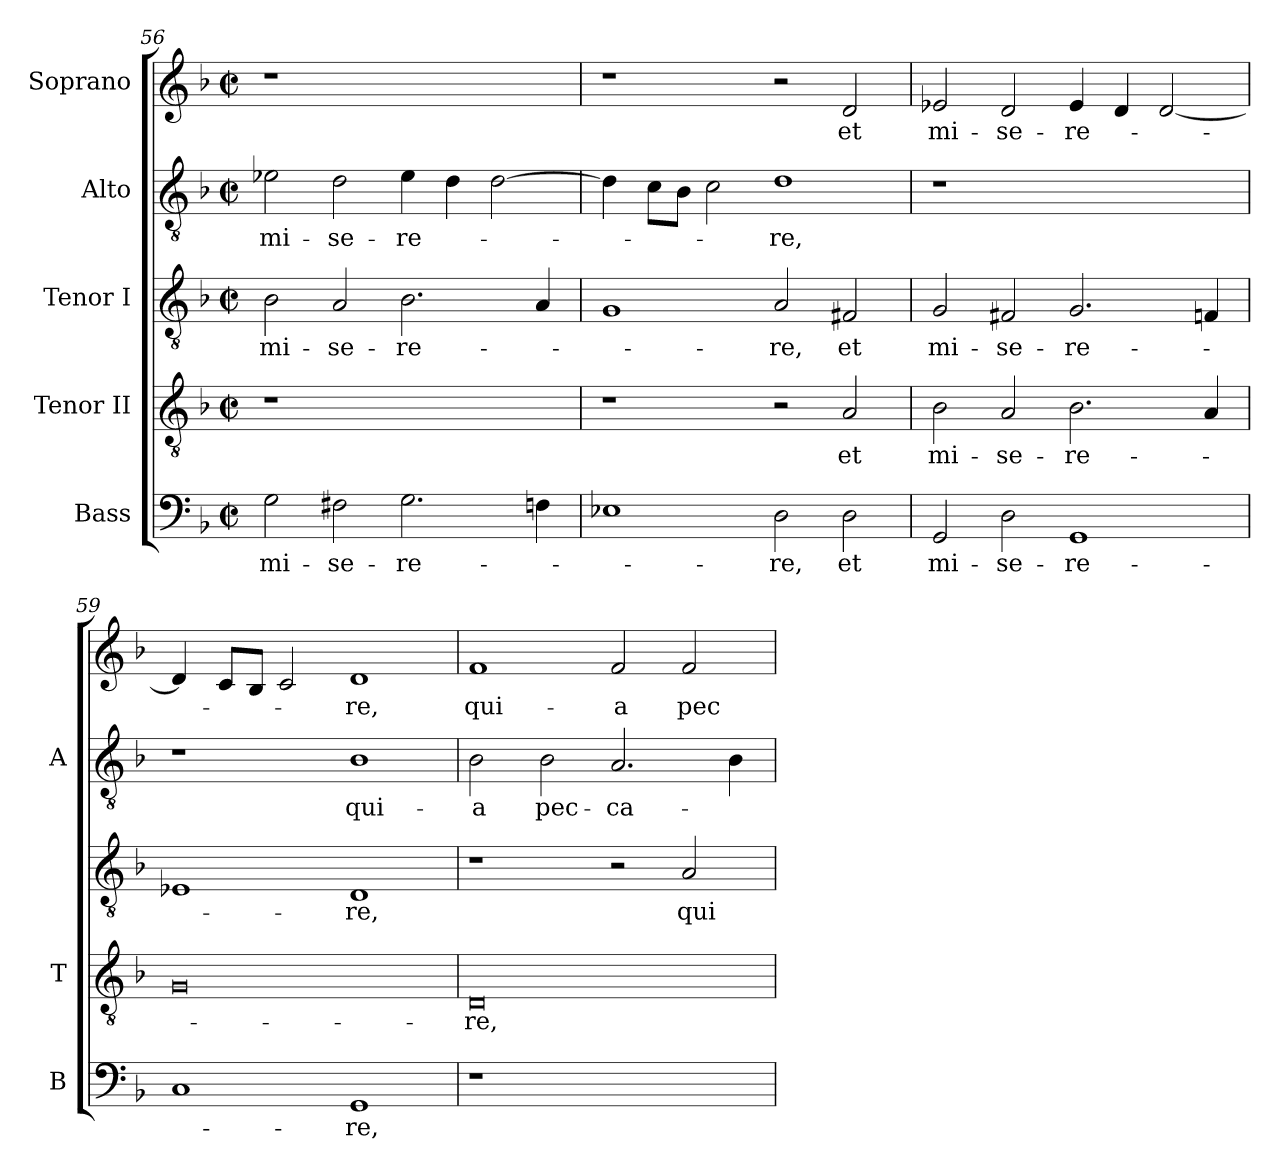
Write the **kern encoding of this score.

**kern	**text	**kern	**text	**kern	**text	**kern	**text	**kern	**text
*part5	*part5	*part4	*part4	*part3	*part3	*part2	*part2	*part1	*part1
*staff5	*staff5	*staff4	*staff4	*staff3	*staff3	*staff2	*staff2	*staff1	*staff1
*I"Bass	*	*I"Tenor II	*	*I"Tenor I	*	*I"Alto	*	*I"Soprano	*
*I'B	*	*I'T	*	*	*	*I'A	*	*	*
*clefF4	*	*clefGv2	*	*clefGv2	*	*clefGv2	*	*clefG2	*
*k[b-]	*	*k[b-]	*	*k[b-]	*	*k[b-]	*	*k[b-]	*
*F:	*	*F:	*	*F:	*	*F:	*	*F:	*
*M2/2	*	*M2/2	*	*M2/2	*	*M2/2	*	*M2/2	*
*met(c|)	*	*met(c|)	*	*met(c|)	*	*met(c|)	*	*met(c|)	*
=56	=56	=56	=56	=56	=56	=56	=56	=56	=56
!	!LO:LY:b:color=#000000	!LO:N:vis=1	!	!	!	!	!	!	!
!	!	!	!	!	!LO:LY:b:color=#000000	!	!	!	!
!	!	!	!	!	!	!	!LO:LY:b:color=#000000	!LO:N:vis=1	!
2Gi\	mi-	1r	.	2B-i\	mi-	2e-Xi\	mi-	1r	.
!	!LO:LY:b:color=#000000	!	!	!	!	!	!	!	!
!	!	!	!	!	!LO:LY:b:color=#000000	!	!	!	!
!	!	!	!	!	!	!	!LO:LY:b:color=#000000	!	!
2F#Xi\	-se-	.	.	2Ai/	-se-	2di\	-se-	.	.
!	!LO:LY:b:color=#000000	!	!	!	!	!	!	!	!
!	!	!	!	!	!LO:LY:b:color=#000000	!	!	!	!
!	!	!	!	!	!	!	!LO:LY:b:color=#000000	!	!
2.Gi\	-re-	1ryy	.	2.B-i\	-re-	4e-i\	-re-	1ryy	.
.	.	.	.	.	.	4di\	.	.	.
.	.	.	.	.	.	[>2di\	.	.	.
4Fni\	.	.	.	4Ai/	.	.	.	.	.
=57	=57	=57	=57	=57	=57	=57	=57	=57	=57
1E-Xi	.	1r	.	1Gi	.	4di\]	.	1r	.
.	.	.	.	.	.	8ci\L	.	.	.
.	.	.	.	.	.	8B-i\J	.	.	.
.	.	.	.	.	.	2ci\	.	.	.
!	!LO:LY:b:color=#000000	!	!	!	!	!	!	!	!
!	!	!	!	!	!LO:LY:b:color=#000000	!	!	!	!
!	!	!	!	!	!	!	!LO:LY:b:color=#000000	!	!
2Di\	-re,	2r	.	2Ai/	-re,	1di	-re,	2r	.
!	!LO:LY:b:color=#000000	!	!	!	!	!	!	!	!
!	!	!	!LO:LY:b:color=#000000	!	!	!	!	!	!
!	!	!	!	!	!LO:LY:b:color=#000000	!	!	!	!
!	!	!	!	!	!	!	!	!	!LO:LY:b:color=#000000
2Di\	et	2Ai/	et	2F#Xi/	et	.	.	2di/	et
!!LO:PB:g=z
=58	=58	=58	=58	=58	=58	=58	=58	=58	=58
!	!LO:LY:b:color=#000000	!	!	!	!	!	!	!	!
!	!	!	!LO:LY:b:color=#000000	!	!	!	!	!	!
!	!	!	!	!	!LO:LY:b:color=#000000	!LO:N:vis=1	!	!	!
!	!	!	!	!	!	!	!	!	!LO:LY:b:color=#000000
2GGi/	mi-	2B-i\	mi-	2Gi/	mi-	1r	.	2e-Xi/	mi-
!	!LO:LY:b:color=#000000	!	!	!	!	!	!	!	!
!	!	!	!LO:LY:b:color=#000000	!	!	!	!	!	!
!	!	!	!	!	!LO:LY:b:color=#000000	!	!	!	!
!	!	!	!	!	!	!	!	!	!LO:LY:b:color=#000000
2Di\	-se-	2Ai/	-se-	2F#Xi/	-se-	.	.	2di/	-se-
!	!LO:LY:b:color=#000000	!	!	!	!	!	!	!	!
!	!	!	!LO:LY:b:color=#000000	!	!	!	!	!	!
!	!	!	!	!	!LO:LY:b:color=#000000	!	!	!	!
!	!	!	!	!	!	!	!	!	!LO:LY:b:color=#000000
1GGi	-re-	2.B-i\	-re-	2.Gi/	-re-	1ryy	.	4e-i/	-re-
.	.	.	.	.	.	.	.	4di/	.
.	.	.	.	.	.	.	.	[<2di/	.
.	.	4Ai/	.	4Fni/	.	.	.	.	.
=59	=59	=59	=59	=59	=59	=59	=59	=59	=59
1Ci	.	0Gi	.	1E-Xi	.	1r	.	4di/]	.
.	.	.	.	.	.	.	.	8ci/L	.
.	.	.	.	.	.	.	.	8B-i/J	.
.	.	.	.	.	.	.	.	2ci/	.
!	!LO:LY:b:color=#000000	!	!	!	!	!	!	!	!
!	!	!	!	!	!LO:LY:b:color=#000000	!	!	!	!
!	!	!	!	!	!	!	!LO:LY:b:color=#000000	!	!
!	!	!	!	!	!	!	!	!	!LO:LY:b:color=#000000
1GGi	-re,	.	.	1Di	-re,	1B-i	qui-	1di	-re,
=60	=60	=60	=60	=60	=60	=60	=60	=60	=60
!LO:N:vis=1	!	!	!	!	!	!	!	!	!
!	!	!	!LO:LY:b:color=#000000	!	!	!	!	!	!
!	!	!	!	!	!	!	!LO:LY:b:color=#000000	!	!
!	!	!	!	!	!	!	!	!	!LO:LY:b:color=#000000
1r	.	0Di	-re,	1r	.	2B-i\	-a	1fi	qui-
!	!	!	!	!	!	!	!LO:LY:b:color=#000000	!	!
.	.	.	.	.	.	2B-i\	pec-	.	.
!	!	!	!	!	!	!	!LO:LY:b:color=#000000	!	!
!	!	!	!	!	!	!	!	!	!LO:LY:b:color=#000000
1ryy	.	.	.	2r	.	2.Ai/	-ca-	2fi/	-a
!	!	!	!	!	!LO:LY:b:color=#000000	!	!	!	!
!	!	!	!	!	!	!	!	!	!LO:LY:b:color=#000000
.	.	.	.	2Ai/	qui-	.	.	2fi/	pec-
.	.	.	.	.	.	4B-i\	.	.	.
=	=	=	=	=	=	=	=	=	=
*-	*-	*-	*-	*-	*-	*-	*-	*-	*-
